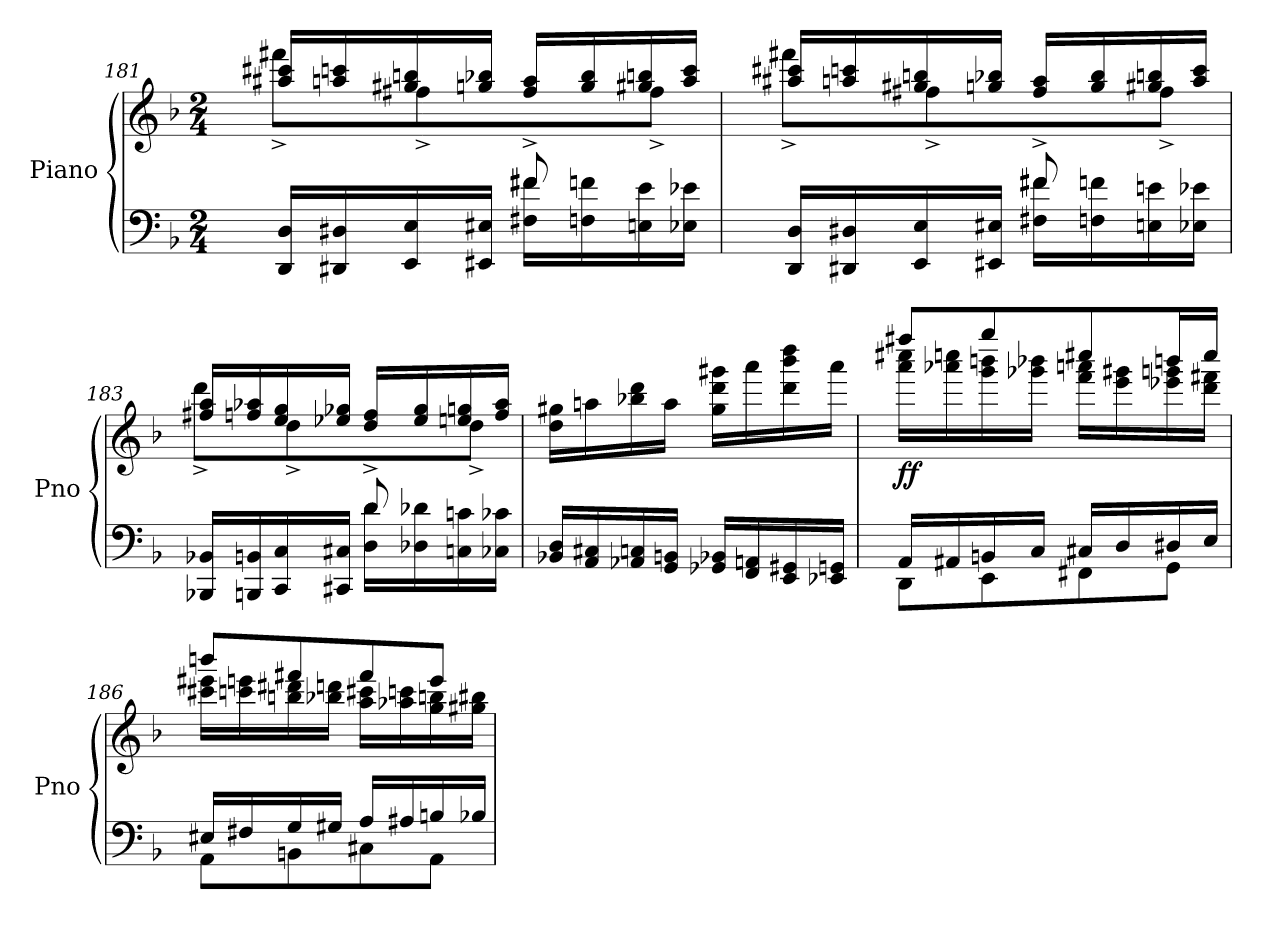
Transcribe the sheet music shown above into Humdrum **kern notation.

**kern	**kern	**dynam
*part1	*part1	*part1
*staff2	*staff1	*staff1/2
*I"Piano	*	*
*I'Pno	*	*
*clefF4	*clefG2	*
*k[b-]	*k[b-]	*
*M2/4	*M2/4	*
=181	=181	=181
*^	*^	*
4ryy	16DD/ 16D/LL	16aa#X/ 16ccc#X/LL	8fff#X^\L	.
.	16DD#X/ 16D#X/	16aan/ 16cccn/	.	.
.	16EE/ 16E/	16gg#X/ 16bbn/	8ff#X^\	.
.	16EE#X/ 16E#X/JJ	16ggn/ 16bb-X/JJ	.	.
8f#X^/	16F#X\ 16f#X\LL	16ff#/ 16aa/LL	8ryy	.
.	16Fn\ 16fn\	16gg/ 16bb-/	.	.
8ryy	16En\ 16e\	16gg#X/ 16bbn/	8ff#^\J	.
.	16E-X\ 16e-X\JJ	16aa/ 16ccc/JJ	.	.
=182	=182	=182	=182	=182
4ryy	16DD/ 16D/LL	16aa#X/ 16ccc#X/LL	8fff#X^\L	.
.	16DD#X/ 16D#X/	16aan/ 16cccn/	.	.
.	16EE/ 16E/	16gg#X/ 16bbn/	8ff#X^\	.
.	16EE#X/ 16E#X/JJ	16ggn/ 16bb-X/JJ	.	.
8f#X^/	16F#X\ 16f#X\LL	16ff#/ 16aa/LL	8ryy	.
.	16Fn\ 16fn\	16gg/ 16bb-/	.	.
8ryy	16En\ 16en\	16gg#X/ 16bbn/	8ff#^\J	.
.	16E-X\ 16e-X\JJ	16aa/ 16ccc/JJ	.	.
!!LO:LB:g=z	!!
=183	=183	=183	=183	=183
4ryy	16BBB-X/ 16BB-X/LL	16ff#X/ 16aa/LL	8ddd^\L	.
.	16BBBn/ 16BBn/	16ffn/ 16aa-X/	.	.
.	16CC/ 16C/	16ee/ 16gg/	8dd^\	.
.	16CC#X/ 16C#X/JJ	16ee-X/ 16gg-X/JJ	.	.
8d^/	16D\ 16d\LL	16dd/ 16ff/LL	8ryy	.
.	16D-X\ 16d-X\	16ee-/ 16gg-/	.	.
8ryy	16Cn\ 16cn\	16een/ 16ggn/	8dd^\J	.
.	16C-X\ 16c-X\JJ	16ff/ 16aa-/JJ	.	.
*v	*v	*	*	*
*	*v	*v	*
=184	=184	=184
16BB-X/ 16D/LL	16dd\ 16gg#X\LL	.
16AA/ 16C#X/	16aan\	.
16AA-X/ 16Cn/	16bb-X\ 16ddd\	.
16GG/ 16BBn/JJ	16aa\JJ	.
16GG-X/ 16BB-X/LL	16gg#\ 16ddd\ 16ggg#X\LL	.
16FF/ 16AAn/	16aaa\	.
16EE/ 16GG#X/	16ddd\ 16bbb-\ 16dddd\	.
16EE-X/ 16GGn/JJ	16aaa\JJ	.
=185	=185	=185
*^	*^	*
!	!	!	!	!LO:DY:b
16AA/LL	8DD\L	8ffff#X/L	16aaa\ 16cccc#X\LL	ff
16AA#X/	.	.	16aaa-X\ 16ccccn\	.
16BBn/	8EE\	8gggg/	16ggg\ 16bbbn\	.
16C/JJ	.	.	16ggg-X\ 16bbb-X\JJ	.
16C#X/LL	8FF#X\	8cccc#X/	16fff\ 16aaan\LL	.
16D/	.	.	16eee\ 16ggg#X\	.
16D#X/	8GG\J	16bbbn/L	16eee-X\ 16gggn\	.
16E/JJ	.	16cccc#/JJ	16ddd\ 16fff#X\JJ	.
=186	=186	=186	=186	=186
16E#X/LL	8AA\L	8bbbn/L	16ccc#X\ 16eee#X\LL	.
16F#X/	.	.	16cccn\ 16eeen\	.
16G/	8BBn\	8fff#X/	16bbn\ 16ddd#X\	.
16G#X/JJ	.	.	16bb-X\ 16dddn\JJ	.
16A/LL	8C#X\	8fff#/	16aa\ 16ccc#X\LL	.
16A#X/	.	.	16aa-X\ 16cccn\	.
16Bn/	8AA\J	8eee/J	16gg\ 16bbn\	.
16B-X/JJ	.	.	16gg#X\ 16bb#X\JJ	.
*v	*v	*	*	*
*	*v	*v	*
=	=	=
*-	*-	*-
